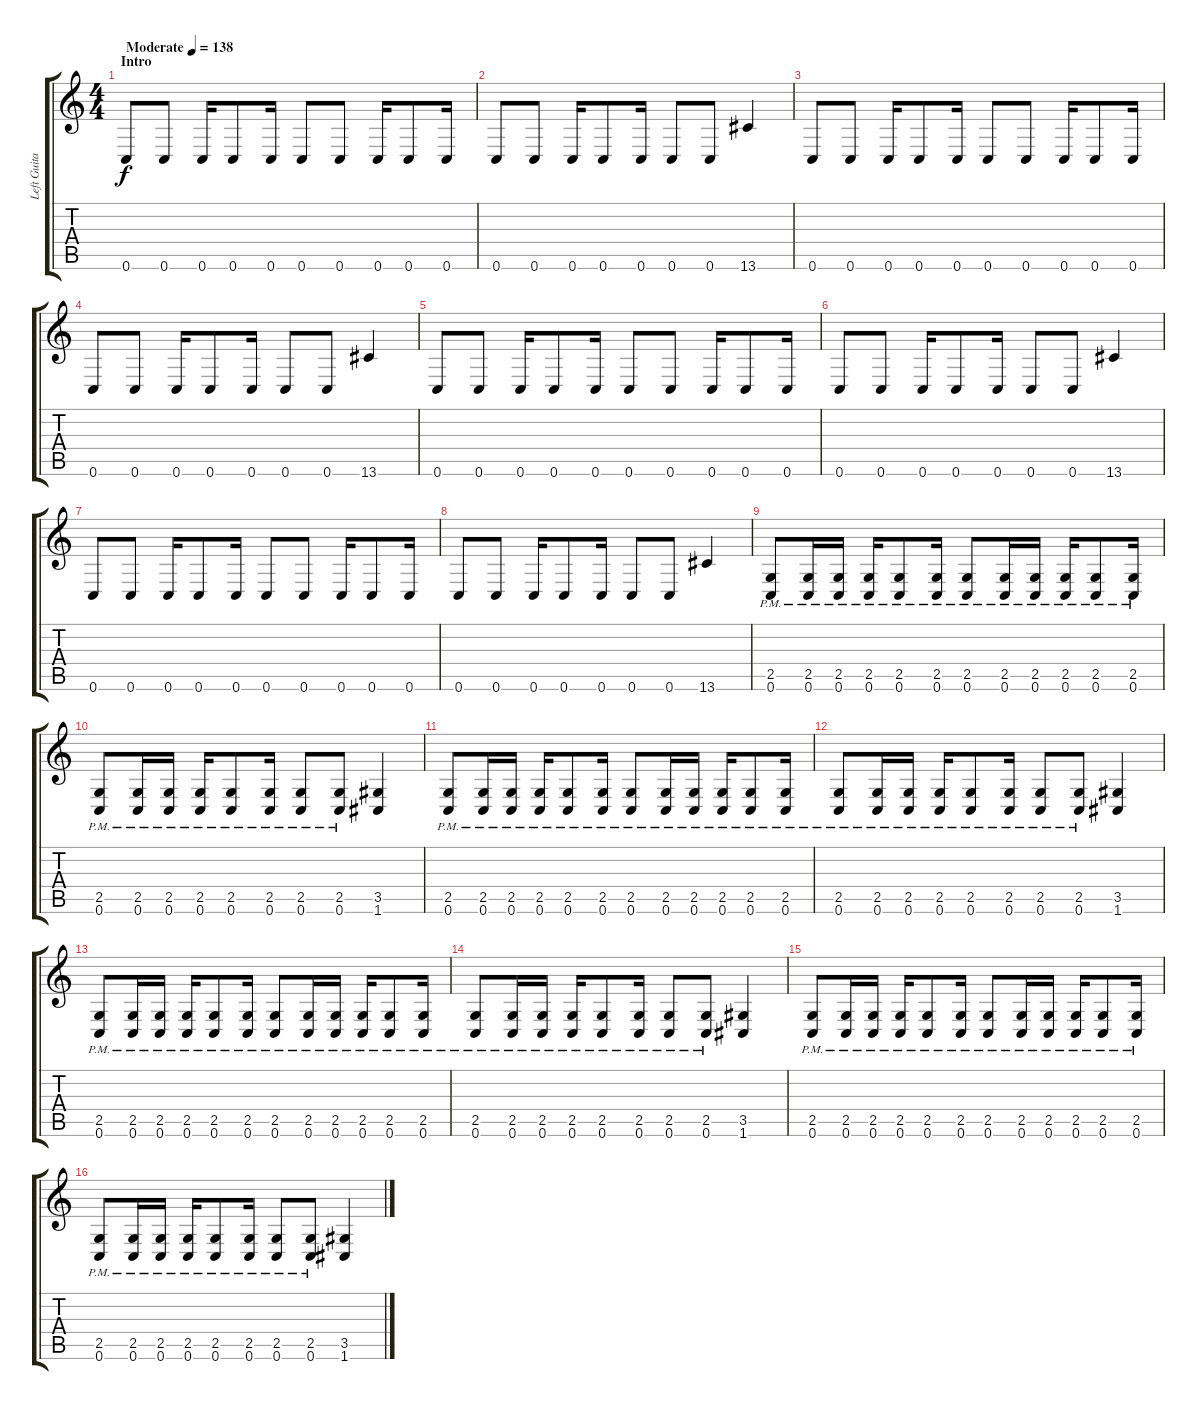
\track ("Left Guitar" "Left Guita") {instrument overdrivenguitar}
\staff {score tabs}
\tuning (C4 G3 Eb3 Bb2 F2 C2) {hide}
\ts (4 4)
\section ("" "Intro")
\tempo (138 "Moderate")
\clef g2
\ks c
0.6.8{dy f instrument overdrivenguitar} 0.6.8 0.6.16 0.6.8 0.6.16 0.6.8 0.6.8 0.6.16 0.6.8 0.6.16 |
0.6.8 0.6.8 0.6.16 0.6.8 0.6.16 0.6.8 0.6.8 13.6.4 |
0.6.8 0.6.8 0.6.16 0.6.8 0.6.16 0.6.8 0.6.8 0.6.16 0.6.8 0.6.16 |
0.6.8 0.6.8 0.6.16 0.6.8 0.6.16 0.6.8 0.6.8 13.6.4 |
0.6.8 0.6.8 0.6.16 0.6.8 0.6.16 0.6.8 0.6.8 0.6.16 0.6.8 0.6.16 |
0.6.8 0.6.8 0.6.16 0.6.8 0.6.16 0.6.8 0.6.8 13.6.4 |
0.6.8 0.6.8 0.6.16 0.6.8 0.6.16 0.6.8 0.6.8 0.6.16 0.6.8 0.6.16 |
0.6.8 0.6.8 0.6.16 0.6.8 0.6.16 0.6.8 0.6.8 13.6.4 |
(2.5{pm} 0.6{pm}).8 (2.5{pm} 0.6{pm}).16 (2.5{pm} 0.6{pm}).16 (2.5{pm} 0.6{pm}).16 (2.5{pm} 0.6{pm}).8 (2.5{pm} 0.6{pm}).16 (2.5{pm} 0.6{pm}).8 (2.5{pm} 0.6{pm}).16 (2.5{pm} 0.6{pm}).16 (2.5{pm} 0.6{pm}).16 (2.5{pm} 0.6{pm}).8 (2.5{pm} 0.6{pm}).16 |
(2.5{pm} 0.6{pm}).8 (2.5{pm} 0.6{pm}).16 (2.5{pm} 0.6{pm}).16 (2.5{pm} 0.6{pm}).16 (2.5{pm} 0.6{pm}).8 (2.5{pm} 0.6{pm}).16 (2.5{pm} 0.6{pm}).8 (2.5{pm} 0.6{pm}).8 (3.5 1.6).4 |
(2.5{pm} 0.6{pm}).8 (2.5{pm} 0.6{pm}).16 (2.5{pm} 0.6{pm}).16 (2.5{pm} 0.6{pm}).16 (2.5{pm} 0.6{pm}).8 (2.5{pm} 0.6{pm}).16 (2.5{pm} 0.6{pm}).8 (2.5{pm} 0.6{pm}).16 (2.5{pm} 0.6{pm}).16 (2.5{pm} 0.6{pm}).16 (2.5{pm} 0.6{pm}).8 (2.5{pm} 0.6{pm}).16 |
(2.5{pm} 0.6{pm}).8 (2.5{pm} 0.6{pm}).16 (2.5{pm} 0.6{pm}).16 (2.5{pm} 0.6{pm}).16 (2.5{pm} 0.6{pm}).8 (2.5{pm} 0.6{pm}).16 (2.5{pm} 0.6{pm}).8 (2.5{pm} 0.6{pm}).8 (3.5 1.6).4 |
(2.5{pm} 0.6{pm}).8 (2.5{pm} 0.6{pm}).16 (2.5{pm} 0.6{pm}).16 (2.5{pm} 0.6{pm}).16 (2.5{pm} 0.6{pm}).8 (2.5{pm} 0.6{pm}).16 (2.5{pm} 0.6{pm}).8 (2.5{pm} 0.6{pm}).16 (2.5{pm} 0.6{pm}).16 (2.5{pm} 0.6{pm}).16 (2.5{pm} 0.6{pm}).8 (2.5{pm} 0.6{pm}).16 |
(2.5{pm} 0.6{pm}).8 (2.5{pm} 0.6{pm}).16 (2.5{pm} 0.6{pm}).16 (2.5{pm} 0.6{pm}).16 (2.5{pm} 0.6{pm}).8 (2.5{pm} 0.6{pm}).16 (2.5{pm} 0.6{pm}).8 (2.5{pm} 0.6{pm}).8 (3.5 1.6).4 |
(2.5{pm} 0.6{pm}).8 (2.5{pm} 0.6{pm}).16 (2.5{pm} 0.6{pm}).16 (2.5{pm} 0.6{pm}).16 (2.5{pm} 0.6{pm}).8 (2.5{pm} 0.6{pm}).16 (2.5{pm} 0.6{pm}).8 (2.5{pm} 0.6{pm}).16 (2.5{pm} 0.6{pm}).16 (2.5{pm} 0.6{pm}).16 (2.5{pm} 0.6{pm}).8 (2.5{pm} 0.6{pm}).16 |
(2.5{pm} 0.6{pm}).8 (2.5{pm} 0.6{pm}).16 (2.5{pm} 0.6{pm}).16 (2.5{pm} 0.6{pm}).16 (2.5{pm} 0.6{pm}).8 (2.5{pm} 0.6{pm}).16 (2.5{pm} 0.6{pm}).8 (2.5{pm} 0.6{pm}).8 (3.5 1.6).4
